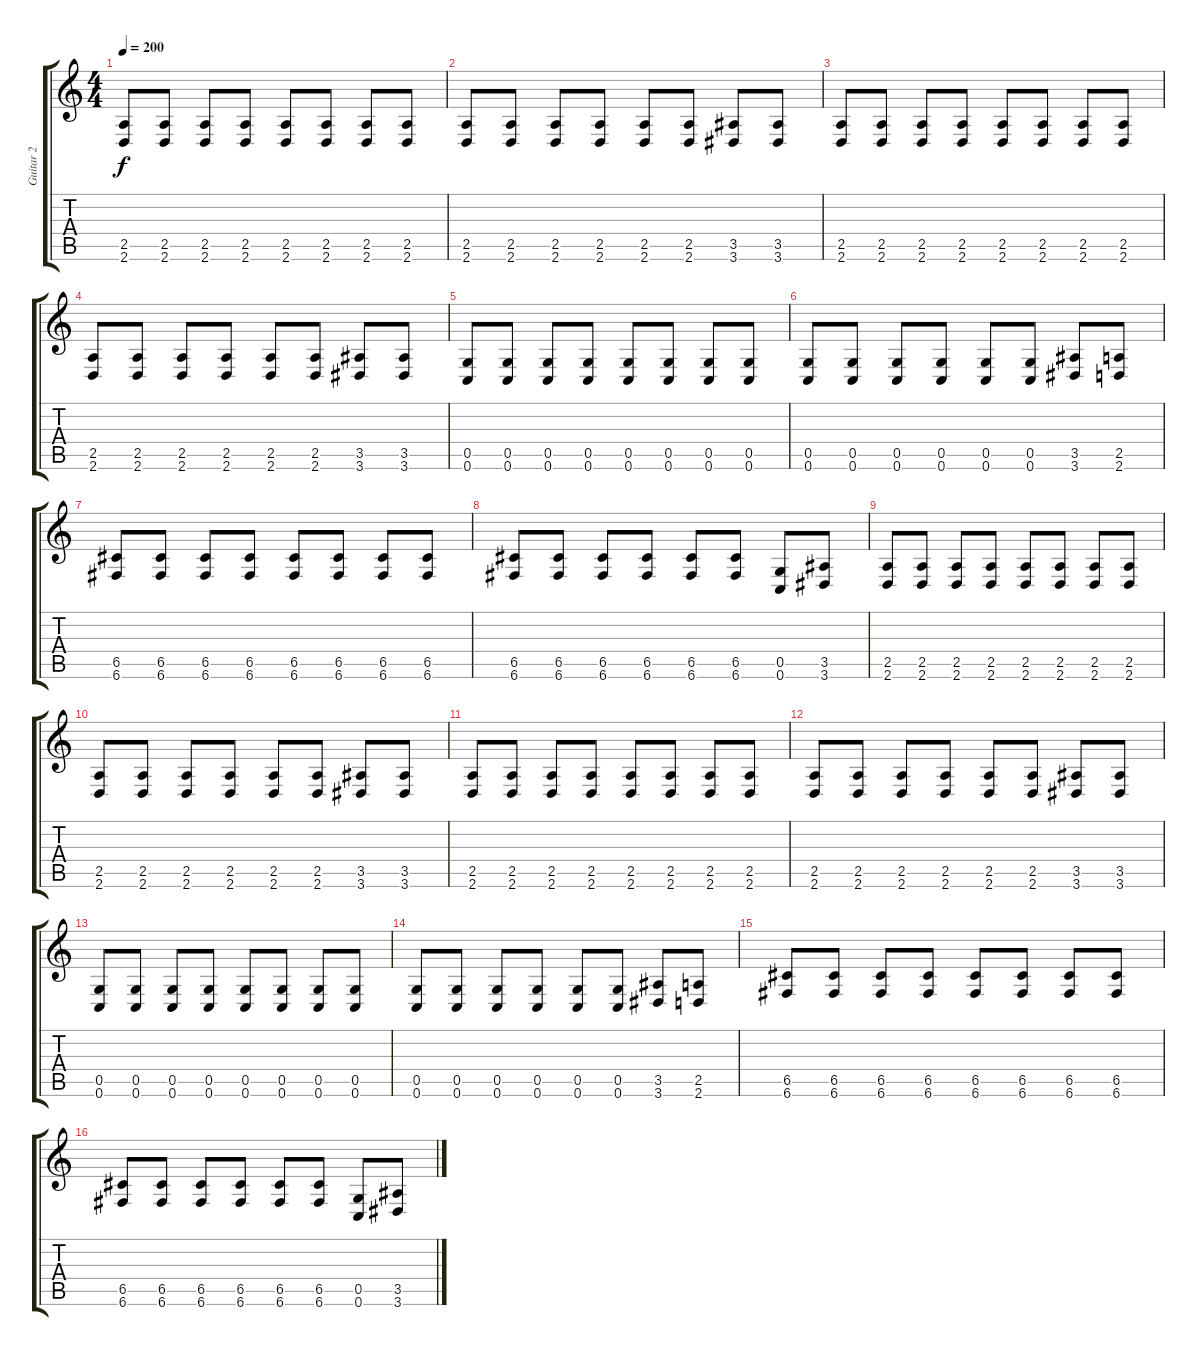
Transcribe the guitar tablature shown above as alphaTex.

\track ("Guitar 2" "Guitar 2") {instrument distortionguitar}
\staff {score tabs}
\tuning (D4 A3 F3 C3 G2 C2) {hide}
\ts (4 4)
\tempo 200
\clef g2
\ks c
(2.5 2.6).8{dy f balance 16} (2.5 2.6).8 (2.5 2.6).8 (2.5 2.6).8 (2.5 2.6).8 (2.5 2.6).8 (2.5 2.6).8 (2.5 2.6).8 |
(2.5 2.6).8 (2.5 2.6).8 (2.5 2.6).8 (2.5 2.6).8 (2.5 2.6).8 (2.5 2.6).8 (3.5 3.6).8 (3.5 3.6).8 |
(2.5 2.6).8 (2.5 2.6).8 (2.5 2.6).8 (2.5 2.6).8 (2.5 2.6).8 (2.5 2.6).8 (2.5 2.6).8 (2.5 2.6).8 |
(2.5 2.6).8 (2.5 2.6).8 (2.5 2.6).8 (2.5 2.6).8 (2.5 2.6).8 (2.5 2.6).8 (3.5 3.6).8 (3.5 3.6).8 |
(0.5 0.6).8 (0.5 0.6).8 (0.5 0.6).8 (0.5 0.6).8 (0.5 0.6).8 (0.5 0.6).8 (0.5 0.6).8 (0.5 0.6).8 |
(0.5 0.6).8 (0.5 0.6).8 (0.5 0.6).8 (0.5 0.6).8 (0.5 0.6).8 (0.5 0.6).8 (3.5 3.6).8 (2.5 2.6).8 |
(6.5 6.6).8 (6.5 6.6).8 (6.5 6.6).8 (6.5 6.6).8 (6.5 6.6).8 (6.5 6.6).8 (6.5 6.6).8 (6.5 6.6).8 |
(6.5 6.6).8 (6.5 6.6).8 (6.5 6.6).8 (6.5 6.6).8 (6.5 6.6).8 (6.5 6.6).8 (0.5 0.6).8 (3.5 3.6).8 |
(2.5 2.6).8{balance 16} (2.5 2.6).8 (2.5 2.6).8 (2.5 2.6).8 (2.5 2.6).8 (2.5 2.6).8 (2.5 2.6).8 (2.5 2.6).8 |
(2.5 2.6).8 (2.5 2.6).8 (2.5 2.6).8 (2.5 2.6).8 (2.5 2.6).8 (2.5 2.6).8 (3.5 3.6).8 (3.5 3.6).8 |
(2.5 2.6).8 (2.5 2.6).8 (2.5 2.6).8 (2.5 2.6).8 (2.5 2.6).8 (2.5 2.6).8 (2.5 2.6).8 (2.5 2.6).8 |
(2.5 2.6).8 (2.5 2.6).8 (2.5 2.6).8 (2.5 2.6).8 (2.5 2.6).8 (2.5 2.6).8 (3.5 3.6).8 (3.5 3.6).8 |
(0.5 0.6).8 (0.5 0.6).8 (0.5 0.6).8 (0.5 0.6).8 (0.5 0.6).8 (0.5 0.6).8 (0.5 0.6).8 (0.5 0.6).8 |
(0.5 0.6).8 (0.5 0.6).8 (0.5 0.6).8 (0.5 0.6).8 (0.5 0.6).8 (0.5 0.6).8 (3.5 3.6).8 (2.5 2.6).8 |
(6.5 6.6).8 (6.5 6.6).8 (6.5 6.6).8 (6.5 6.6).8 (6.5 6.6).8 (6.5 6.6).8 (6.5 6.6).8 (6.5 6.6).8 |
(6.5 6.6).8 (6.5 6.6).8 (6.5 6.6).8 (6.5 6.6).8 (6.5 6.6).8 (6.5 6.6).8 (0.5 0.6).8 (3.5 3.6).8
